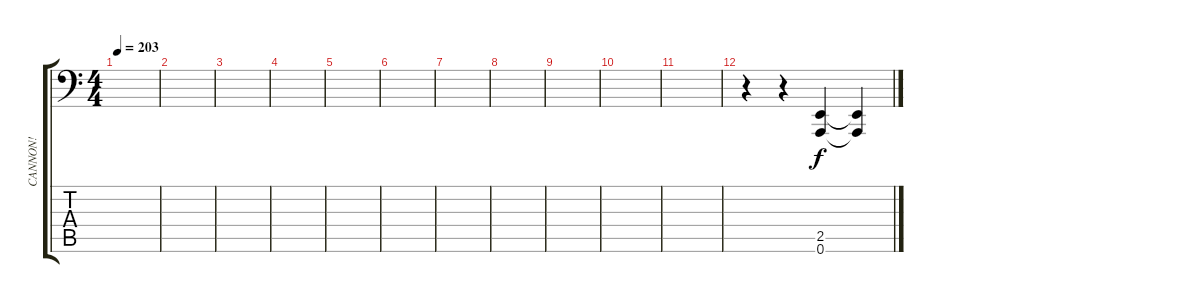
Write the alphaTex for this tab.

\track ("CANNON!" "CANNON!") {instrument gunshot}
\staff {score tabs}
\tuning (A3 E3 C3 G2 D2 A1) {hide}
\ts (4 4)
\tempo 203
\clef f4
\ks c
|
|
|
|
|
|
|
|
|
|
|
r.4 r.4 (2.5 0.6).4 (2.5{t} 0.6{t}).4
